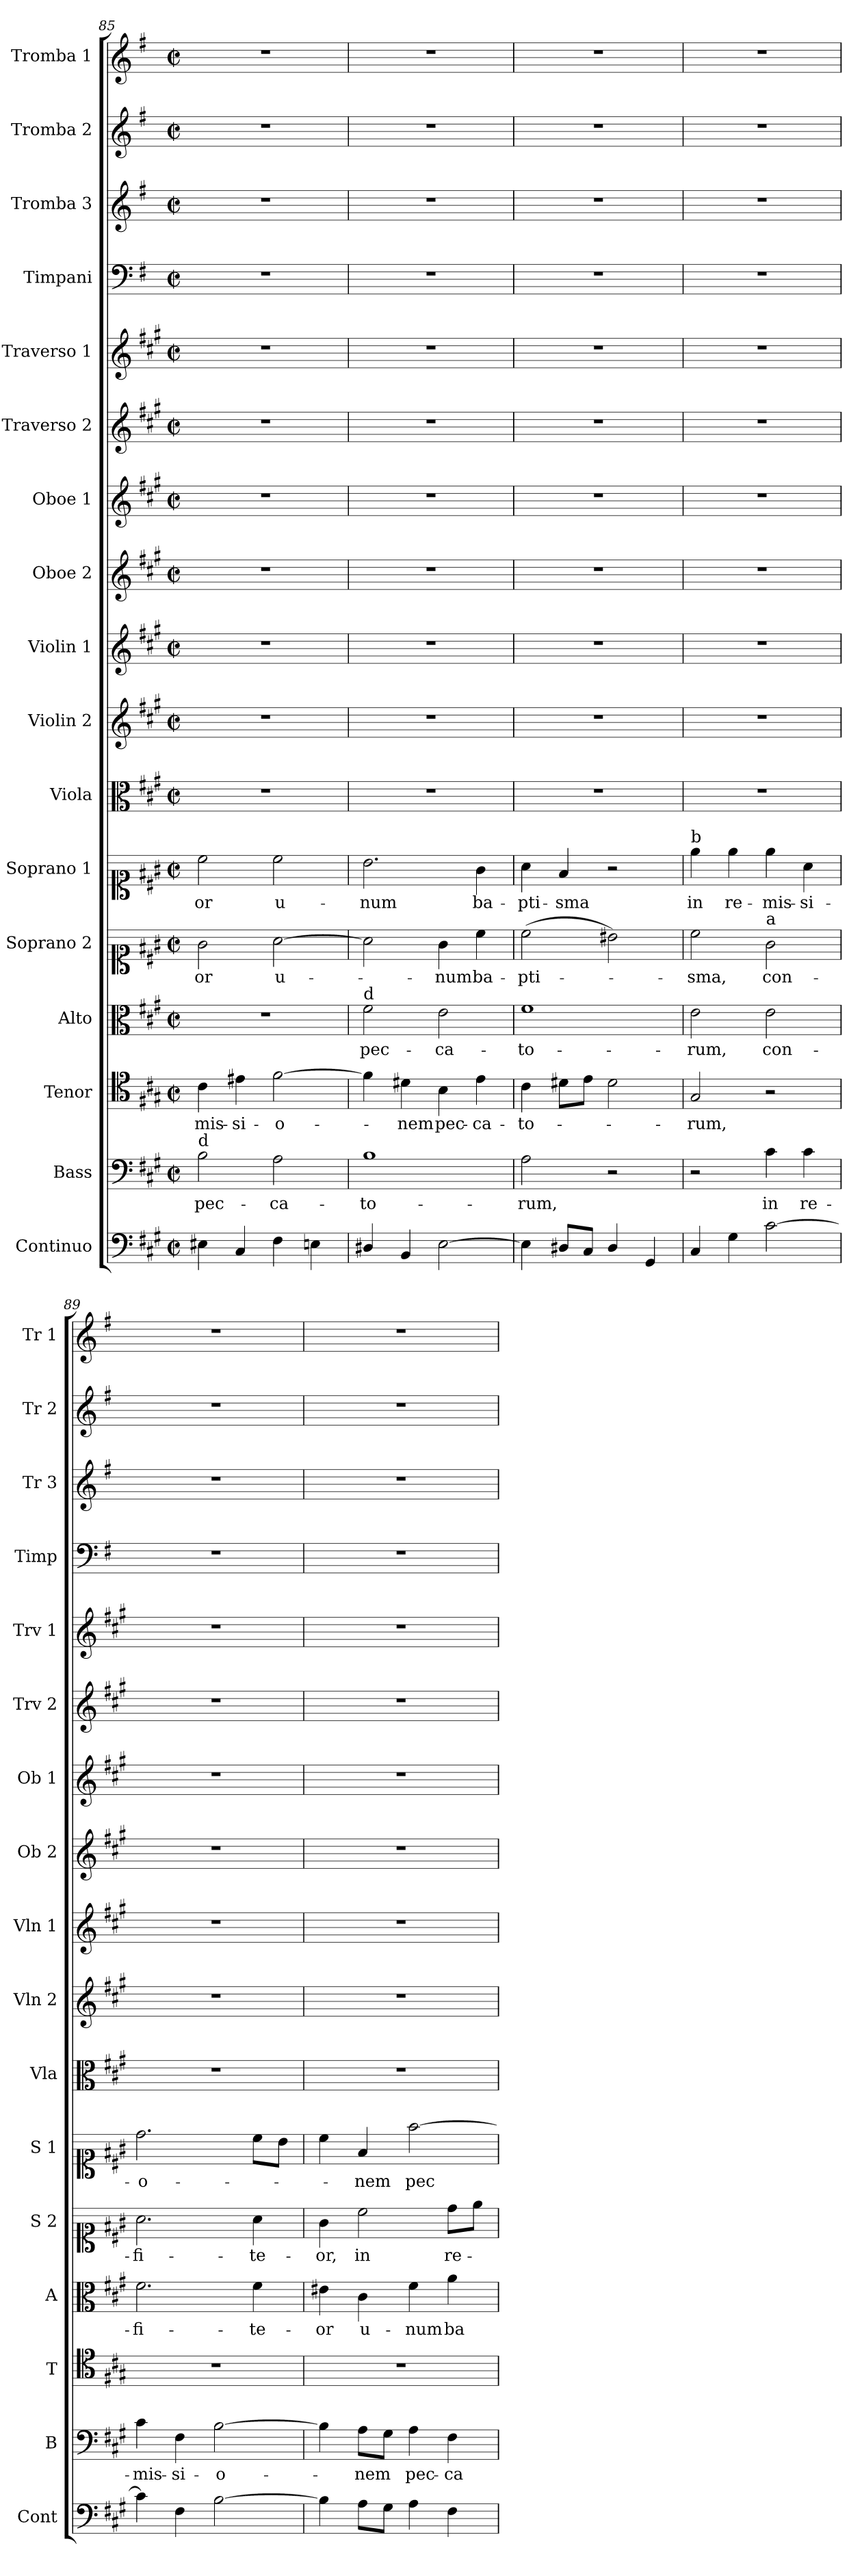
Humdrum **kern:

**kern	**kern	**text	**kern	**text	**kern	**text	**kern	**text	**kern	**text	**kern	**kern	**kern	**kern	**kern	**kern	**kern	**kern	**kern	**kern	**kern
*part17	*part16	*part16	*part15	*part15	*part14	*part14	*part13	*part13	*part12	*part12	*part11	*part10	*part9	*part8	*part7	*part6	*part5	*part4	*part3	*part2	*part1
*staff17	*staff16	*staff16	*staff15	*staff15	*staff14	*staff14	*staff13	*staff13	*staff12	*staff12	*staff11	*staff10	*staff9	*staff8	*staff7	*staff6	*staff5	*staff4	*staff3	*staff2	*staff1
*I"Continuo	*I"Bass	*	*I"Tenor	*	*I"Alto	*	*I"Soprano 2	*	*I"Soprano 1	*	*I"Viola	*I"Violin 2	*I"Violin 1	*I"Oboe 2	*I"Oboe 1	*I"Traverso 2	*I"Traverso 1	*I"Timpani	*I"Tromba 3	*I"Tromba 2	*I"Tromba 1
*I'Cont	*I'B	*	*I'T	*	*I'A	*	*I'S 2	*	*I'S 1	*	*I'Vla	*I'Vln 2	*I'Vln 1	*I'Ob 2	*I'Ob 1	*I'Trv 2	*I'Trv 1	*I'Timp	*I'Tr 3	*I'Tr 2	*I'Tr 1
*clefF4	*clefF4	*	*clefC4	*	*clefC3	*	*clefC1	*	*clefC1	*	*clefC3	*clefG2	*clefG2	*clefG2	*clefG2	*clefG2	*clefG2	*clefF4	*clefG2	*clefG2	*clefG2
*	*	*	*	*	*	*	*	*	*	*	*	*	*	*	*	*	*	*ITrd-1c-2	*ITrd-1c-2	*ITrd-1c-2	*ITrd-1c-2
*k[f#c#g#]	*k[f#c#g#]	*	*k[f#c#g#]	*	*k[f#c#g#]	*	*k[f#c#g#]	*	*k[f#c#g#]	*	*k[f#c#g#]	*k[f#c#g#]	*k[f#c#g#]	*k[f#c#g#]	*k[f#c#g#]	*k[f#c#g#]	*k[f#c#g#]	*k[f#c#g#]	*k[f#c#g#]	*k[f#c#g#]	*k[f#c#g#]
*M2/2	*M2/2	*	*M2/2	*	*M2/2	*	*M2/2	*	*M2/2	*	*M2/2	*M2/2	*M2/2	*M2/2	*M2/2	*M2/2	*M2/2	*M2/2	*M2/2	*M2/2	*M2/2
*met(c|)	*met(c|)	*	*met(c|)	*	*met(c|)	*	*met(c|)	*	*met(c|)	*	*met(c|)	*met(c|)	*met(c|)	*met(c|)	*met(c|)	*met(c|)	*met(c|)	*met(c|)	*met(c|)	*met(c|)	*met(c|)
=85	=85	=85	=85	=85	=85	=85	=85	=85	=85	=85	=85	=85	=85	=85	=85	=85	=85	=85	=85	=85	=85
!	!LO:TX:a:t=d	!	!	!	!	!	!	!	!	!	!	!	!	!	!	!	!	!	!	!	!
!	!	!LO:LY:b	!	!LO:LY:b	!	!	!	!LO:LY:b	!	!LO:LY:b	!	!	!	!	!	!	!	!	!	!	!
4E#X\	2B\	pec-	4c#\	-mis-	1r	.	2g#\	-or	2cc#\	-or	1r	1r	1r	1r	1r	1r	1r	1r	1r	1r	1r
!	!	!	!	!LO:LY:b	!	!	!	!	!	!	!	!	!	!	!	!	!	!	!	!	!
4C#/	.	.	4e#X\	-si-	.	.	.	.	.	.	.	.	.	.	.	.	.	.	.	.	.
!	!	!LO:LY:b	!	!LO:LY:b	!	!	!	!LO:LY:b	!	!LO:LY:b	!	!	!	!	!	!	!	!	!	!	!
4F#\	2A\	-ca-	[2f#\	-o-	.	.	[2a\	u-	2cc#\	u-	.	.	.	.	.	.	.	.	.	.	.
4En\	.	.	.	.	.	.	.	.	.	.	.	.	.	.	.	.	.	.	.	.	.
=86	=86	=86	=86	=86	=86	=86	=86	=86	=86	=86	=86	=86	=86	=86	=86	=86	=86	=86	=86	=86	=86
!	!	!	!	!	!LO:TX:a:t=d	!	!	!	!	!	!	!	!	!	!	!	!	!	!	!	!
!	!	!LO:LY:b	!	!	!	!LO:LY:b	!	!	!	!LO:LY:b	!	!	!	!	!	!	!	!	!	!	!
4D#X/	1B	-to-	4f#\]	.	2f#\	pec-	2a\]	.	2.b\	-num	1r	1r	1r	1r	1r	1r	1r	1r	1r	1r	1r
!	!	!	!	!LO:LY:b	!	!	!	!	!	!	!	!	!	!	!	!	!	!	!	!	!
4BB/	.	.	4d#X\	-nem	.	.	.	.	.	.	.	.	.	.	.	.	.	.	.	.	.
!	!	!	!	!LO:LY:b	!	!LO:LY:b	!	!LO:LY:b	!	!	!	!	!	!	!	!	!	!	!	!	!
[2E\	.	.	4B\	pec-	2e\	-ca-	4g#\	-num	.	.	.	.	.	.	.	.	.	.	.	.	.
!	!	!	!	!LO:LY:b	!	!	!	!LO:LY:b	!	!LO:LY:b	!	!	!	!	!	!	!	!	!	!	!
.	.	.	4e\	-ca-	.	.	4cc#\	ba-	4g#\	ba-	.	.	.	.	.	.	.	.	.	.	.
=87	=87	=87	=87	=87	=87	=87	=87	=87	=87	=87	=87	=87	=87	=87	=87	=87	=87	=87	=87	=87	=87
!	!	!LO:LY:b	!	!LO:LY:b	!	!LO:LY:b	!	!LO:LY:b	!	!LO:LY:b	!	!	!	!	!	!	!	!	!	!	!
4E\]	2A\	-rum,	4c#\	-to-	1f#	-to-	(2cc#\	-pti-	4a\	-pti-	1r	1r	1r	1r	1r	1r	1r	1r	1r	1r	1r
!	!	!	!	!	!	!	!	!	!	!LO:LY:b	!	!	!	!	!	!	!	!	!	!	!
8D#X/L	.	.	8d#X\L	.	.	.	.	.	4f#/	-sma	.	.	.	.	.	.	.	.	.	.	.
8C#/J	.	.	8e\J	.	.	.	.	.	.	.	.	.	.	.	.	.	.	.	.	.	.
4D#/	2r	.	2d#\	.	.	.	2b#X\)	.	2r	.	.	.	.	.	.	.	.	.	.	.	.
4GG#/	.	.	.	.	.	.	.	.	.	.	.	.	.	.	.	.	.	.	.	.	.
!!LO:PB:g=z
=88	=88	=88	=88	=88	=88	=88	=88	=88	=88	=88	=88	=88	=88	=88	=88	=88	=88	=88	=88	=88	=88
!	!	!	!	!	!	!	!	!	!LO:TX:a:t=b	!	!	!	!	!	!	!	!	!	!	!	!
!	!	!	!	!LO:LY:b	!	!LO:LY:b	!	!LO:LY:b	!	!LO:LY:b	!	!	!	!	!	!	!	!	!	!	!
4C#/	2r	.	2G#/	-rum,	2e\	-rum,	2cc#\	-sma,	4ee\	in	1r	1r	1r	1r	1r	1r	1r	1r	1r	1r	1r
!	!	!	!	!	!	!	!	!	!	!LO:LY:b	!	!	!	!	!	!	!	!	!	!	!
4G#\	.	.	.	.	.	.	.	.	4ee\	re-	.	.	.	.	.	.	.	.	.	.	.
!	!	!	!	!	!	!	!LO:TX:a:t=a	!	!	!	!	!	!	!	!	!	!	!	!	!	!
!	!	!LO:LY:b	!	!	!	!LO:LY:b	!	!LO:LY:b	!	!LO:LY:b	!	!	!	!	!	!	!	!	!	!	!
[2c#\	4c#\	in	2r	.	2e\	con-	2g#\	con-	4ee\	-mis-	.	.	.	.	.	.	.	.	.	.	.
!	!	!LO:LY:b	!	!	!	!	!	!	!	!LO:LY:b	!	!	!	!	!	!	!	!	!	!	!
.	4c#\	re-	.	.	.	.	.	.	4a\	-si-	.	.	.	.	.	.	.	.	.	.	.
=89	=89	=89	=89	=89	=89	=89	=89	=89	=89	=89	=89	=89	=89	=89	=89	=89	=89	=89	=89	=89	=89
!	!	!LO:LY:b	!	!	!	!LO:LY:b	!	!LO:LY:b	!	!LO:LY:b	!	!	!	!	!	!	!	!	!	!	!
4c#\]	4c#\	-mis-	1r	.	2.f#\	-fi-	2.a\	-fi-	2.dd\	-o-	1r	1r	1r	1r	1r	1r	1r	1r	1r	1r	1r
!	!	!LO:LY:b	!	!	!	!	!	!	!	!	!	!	!	!	!	!	!	!	!	!	!
4F#\	4F#\	-si-	.	.	.	.	.	.	.	.	.	.	.	.	.	.	.	.	.	.	.
!	!	!LO:LY:b	!	!	!	!	!	!	!	!	!	!	!	!	!	!	!	!	!	!	!
[2B\	[2B\	-o-	.	.	.	.	.	.	.	.	.	.	.	.	.	.	.	.	.	.	.
!	!	!	!	!	!	!LO:LY:b	!	!LO:LY:b	!	!	!	!	!	!	!	!	!	!	!	!	!
.	.	.	.	.	4f#\	-te-	4a\	-te-	8cc#\L	.	.	.	.	.	.	.	.	.	.	.	.
.	.	.	.	.	.	.	.	.	8b\J	.	.	.	.	.	.	.	.	.	.	.	.
=90	=90	=90	=90	=90	=90	=90	=90	=90	=90	=90	=90	=90	=90	=90	=90	=90	=90	=90	=90	=90	=90
!	!	!	!	!	!	!LO:LY:b	!	!LO:LY:b	!	!	!	!	!	!	!	!	!	!	!	!	!
4B\]	4B\]	.	1r	.	4e#X\	-or	4g#\	-or,	4cc#\	.	1r	1r	1r	1r	1r	1r	1r	1r	1r	1r	1r
!	!	!LO:LY:b	!	!	!	!LO:LY:b	!	!LO:LY:b	!	!LO:LY:b	!	!	!	!	!	!	!	!	!	!	!
8A\L	8A\L	-nem	.	.	4c#\	u-	2cc#\	in	4f#/	-nem	.	.	.	.	.	.	.	.	.	.	.
8G#\J	8G#\J	.	.	.	.	.	.	.	.	.	.	.	.	.	.	.	.	.	.	.	.
!	!	!LO:LY:b	!	!	!	!LO:LY:b	!	!	!	!LO:LY:b	!	!	!	!	!	!	!	!	!	!	!
4A\	4A\	pec-	.	.	4f#\	-num	.	.	[2ff#\	pec-	.	.	.	.	.	.	.	.	.	.	.
!	!	!LO:LY:b	!	!	!	!LO:LY:b	!	!LO:LY:b	!	!	!	!	!	!	!	!	!	!	!	!	!
4F#\	4F#\	-ca-	.	.	4a\	ba-	8dd\L	re-	.	.	.	.	.	.	.	.	.	.	.	.	.
.	.	.	.	.	.	.	8ee\J	.	.	.	.	.	.	.	.	.	.	.	.	.	.
=	=	=	=	=	=	=	=	=	=	=	=	=	=	=	=	=	=	=	=	=	=
*-	*-	*-	*-	*-	*-	*-	*-	*-	*-	*-	*-	*-	*-	*-	*-	*-	*-	*-	*-	*-	*-
